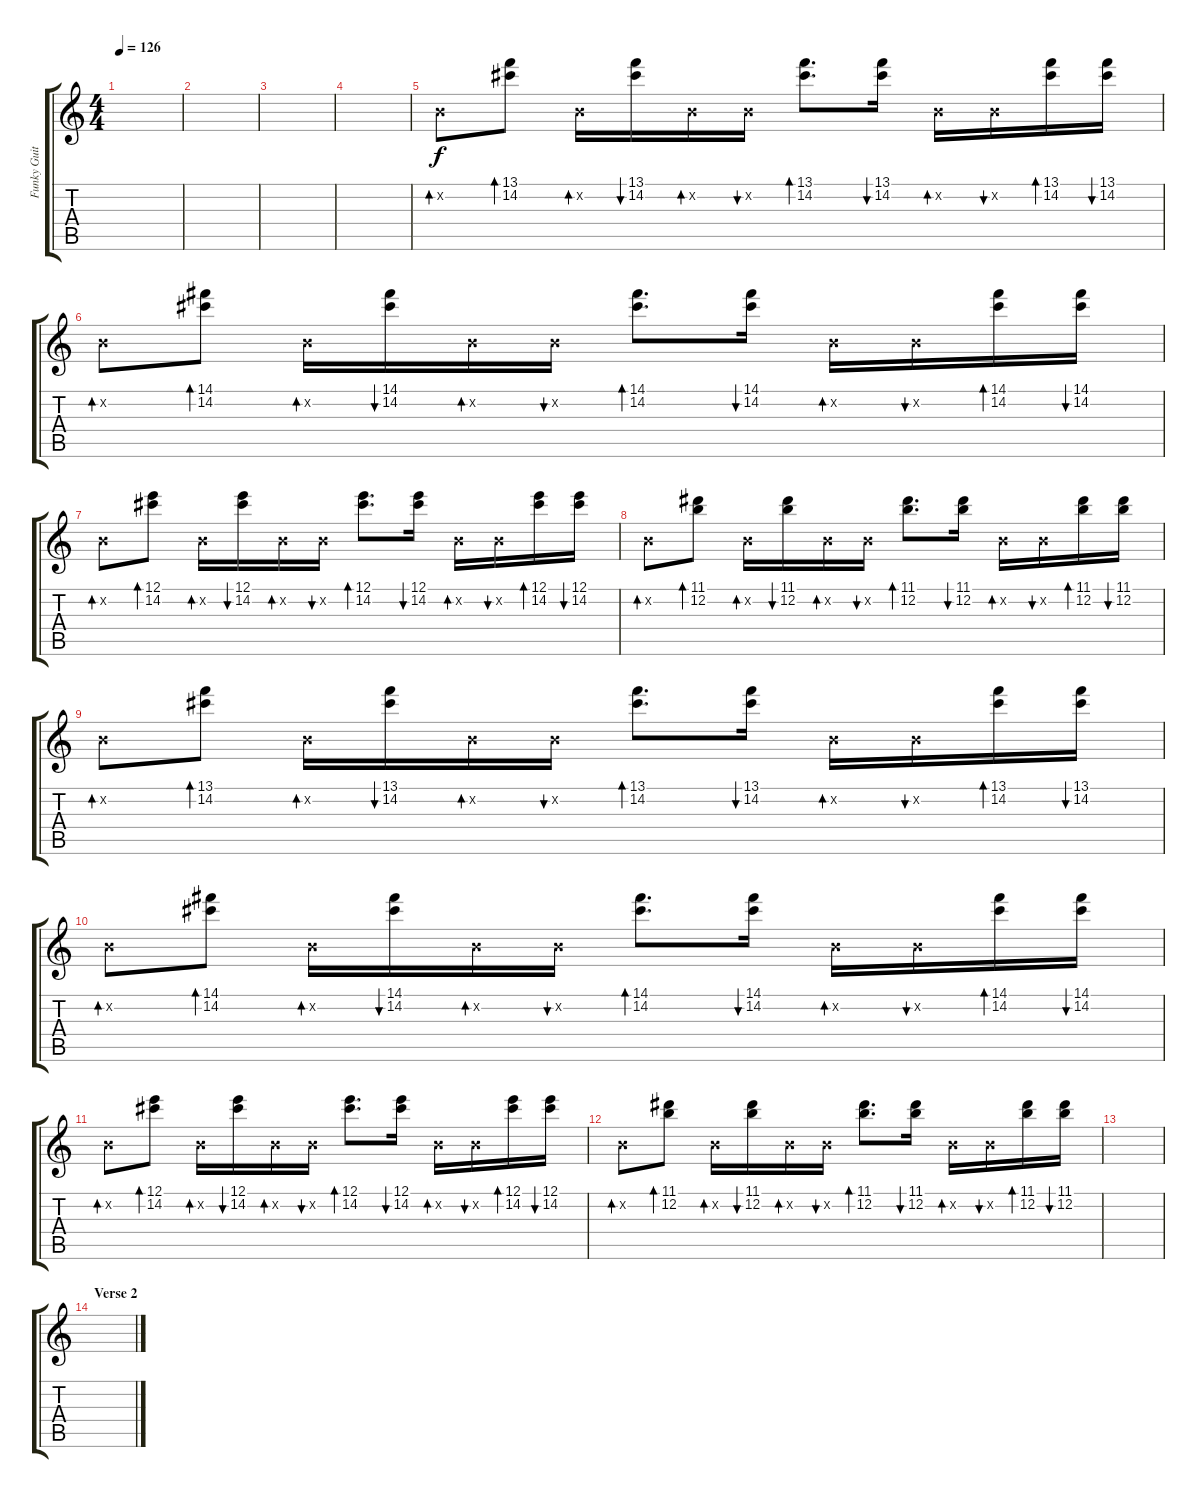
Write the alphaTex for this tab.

\track ("Funky Guitar" "Funky Guit") {instrument electricguitarclean}
\staff {score tabs}
\tuning (E4 B3 G3 D3 A2 E2) {hide}
\ts (4 4)
\tempo 126
\clef g2
\ks c
|
|
|
|
0.2{x}.8{bd 30} (13.1 14.2).8{bd 30} 0.2{x}.16{bd 30} (13.1 14.2).16{bu 30} 0.2{x}.16{bd 30} 0.2{x}.16{bu 30} (13.1 14.2).8{d bd 30} (13.1 14.2).16{bu 30} 0.2{x}.16{bd 30} 0.2{x}.16{bu 30} (13.1 14.2).16{bd 30} (13.1 14.2).16{bu 30} |
0.2{x}.8{bd 30} (14.1 14.2).8{bd 30} 0.2{x}.16{bd 30} (14.1 14.2).16{bu 30} 0.2{x}.16{bd 30} 0.2{x}.16{bu 30} (14.1 14.2).8{d bd 30} (14.1 14.2).16{bu 30} 0.2{x}.16{bd 30} 0.2{x}.16{bu 30} (14.1 14.2).16{bd 30} (14.1 14.2).16{bu 30} |
0.2{x}.8{bd 30} (12.1 14.2).8{bd 30} 0.2{x}.16{bd 30} (12.1 14.2).16{bu 30} 0.2{x}.16{bd 30} 0.2{x}.16{bu 30} (12.1 14.2).8{d bd 30} (12.1 14.2).16{bu 30} 0.2{x}.16{bd 30} 0.2{x}.16{bu 30} (12.1 14.2).16{bd 30} (12.1 14.2).16{bu 30} |
0.2{x}.8{bd 30} (11.1 12.2).8{bd 30} 0.2{x}.16{bd 30} (11.1 12.2).16{bu 30} 0.2{x}.16{bd 30} 0.2{x}.16{bu 30} (11.1 12.2).8{d bd 30} (11.1 12.2).16{bu 30} 0.2{x}.16{bd 30} 0.2{x}.16{bu 30} (11.1 12.2).16{bd 30} (11.1 12.2).16{bu 30} |
0.2{x}.8{bd 30} (13.1 14.2).8{bd 30} 0.2{x}.16{bd 30} (13.1 14.2).16{bu 30} 0.2{x}.16{bd 30} 0.2{x}.16{bu 30} (13.1 14.2).8{d bd 30} (13.1 14.2).16{bu 30} 0.2{x}.16{bd 30} 0.2{x}.16{bu 30} (13.1 14.2).16{bd 30} (13.1 14.2).16{bu 30} |
0.2{x}.8{bd 30} (14.1 14.2).8{bd 30} 0.2{x}.16{bd 30} (14.1 14.2).16{bu 30} 0.2{x}.16{bd 30} 0.2{x}.16{bu 30} (14.1 14.2).8{d bd 30} (14.1 14.2).16{bu 30} 0.2{x}.16{bd 30} 0.2{x}.16{bu 30} (14.1 14.2).16{bd 30} (14.1 14.2).16{bu 30} |
0.2{x}.8{bd 30} (12.1 14.2).8{bd 30} 0.2{x}.16{bd 30} (12.1 14.2).16{bu 30} 0.2{x}.16{bd 30} 0.2{x}.16{bu 30} (12.1 14.2).8{d bd 30} (12.1 14.2).16{bu 30} 0.2{x}.16{bd 30} 0.2{x}.16{bu 30} (12.1 14.2).16{bd 30} (12.1 14.2).16{bu 30} |
0.2{x}.8{bd 30} (11.1 12.2).8{bd 30} 0.2{x}.16{bd 30} (11.1 12.2).16{bu 30} 0.2{x}.16{bd 30} 0.2{x}.16{bu 30} (11.1 12.2).8{d bd 30} (11.1 12.2).16{bu 30} 0.2{x}.16{bd 30} 0.2{x}.16{bu 30} (11.1 12.2).16{bd 30} (11.1 12.2).16{bu 30} |
|
\section ("" "Verse 2")
